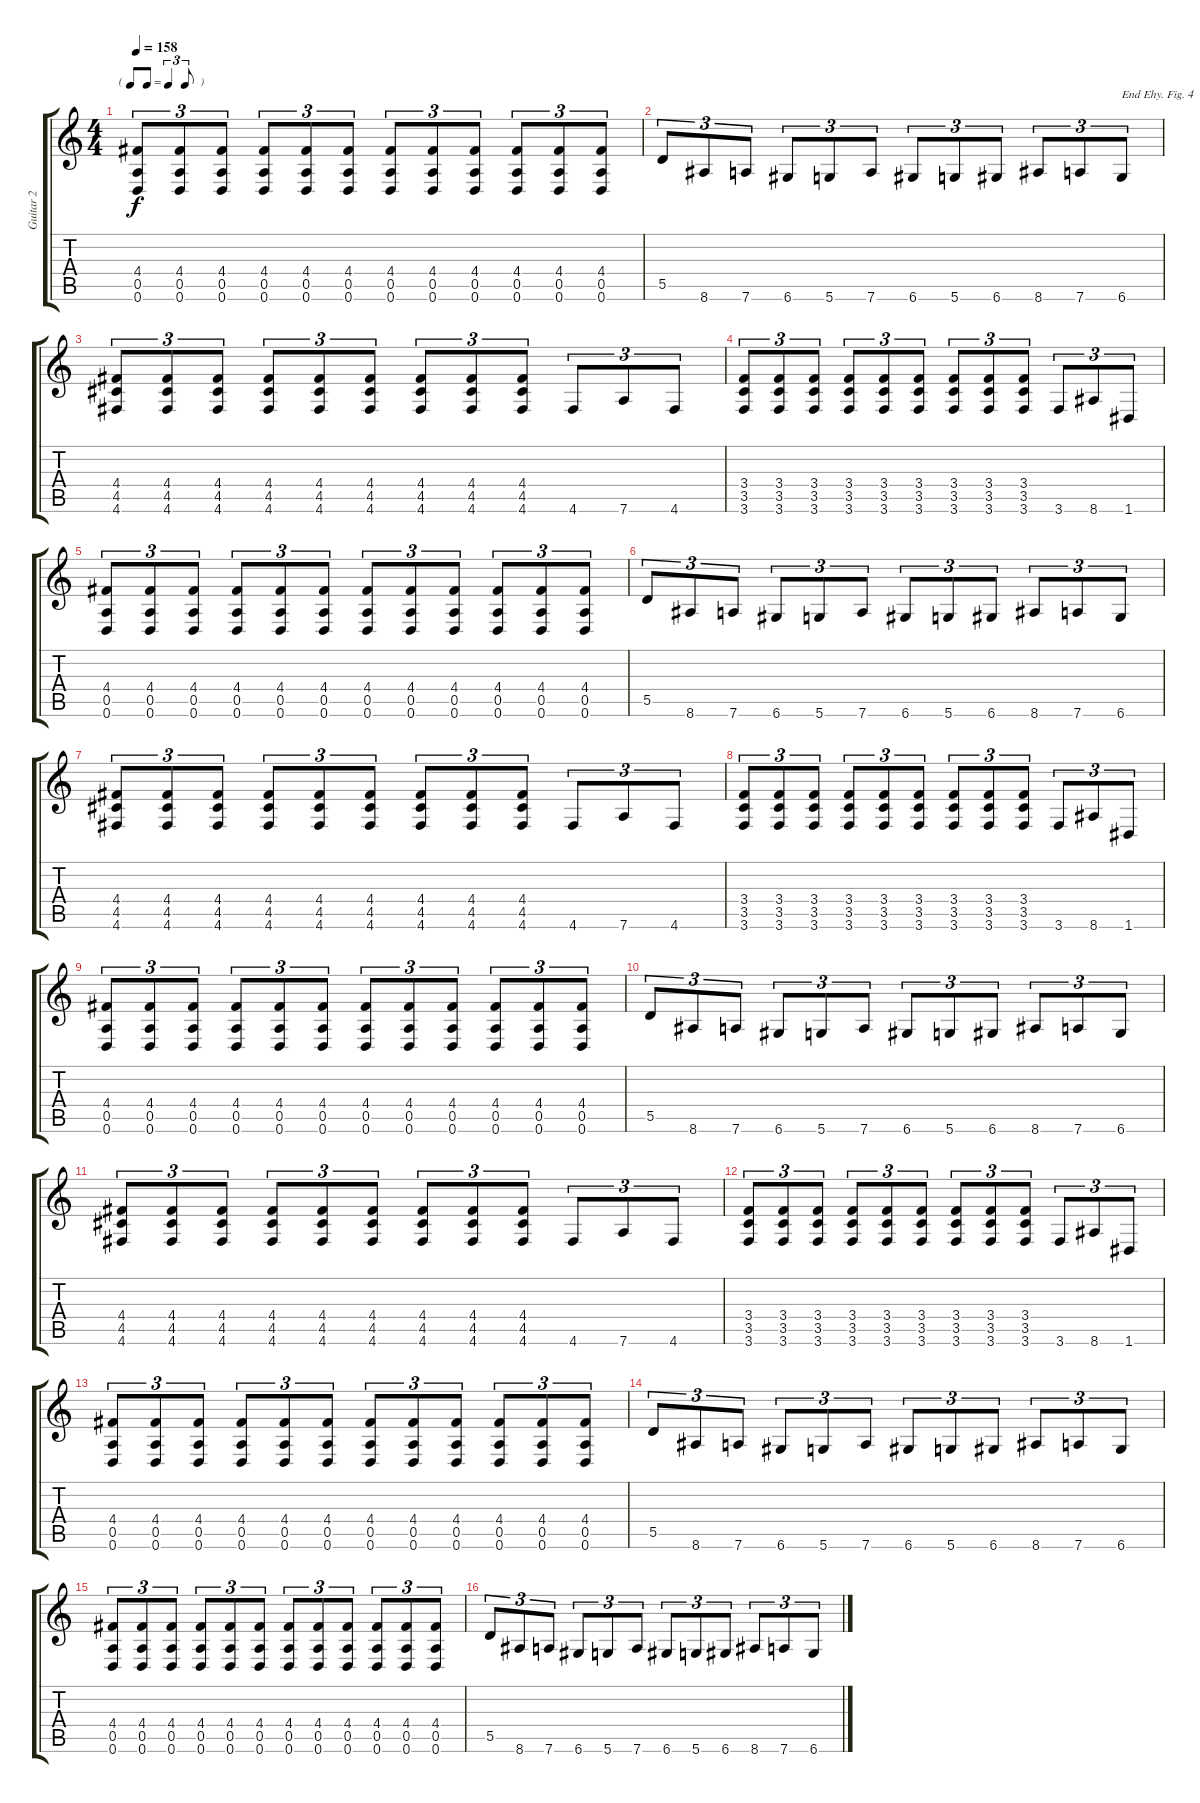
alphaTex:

\track ("Guitar 2" "Guitar 2") {instrument distortionguitar}
\staff {score tabs}
\tuning (E4 B3 G3 D3 A2 D2) {hide}
\ts (4 4)
\tf triplet8th
\tempo 158
\clef g2
\ks c
(4.4 0.5 0.6).8{tu (3 2) dy f} (4.4 0.5 0.6).8{tu (3 2)} (4.4 0.5 0.6).8{tu (3 2)} (4.4 0.5 0.6).8{tu (3 2)} (4.4 0.5 0.6).8{tu (3 2)} (4.4 0.5 0.6).8{tu (3 2)} (4.4 0.5 0.6).8{tu (3 2)} (4.4 0.5 0.6).8{tu (3 2)} (4.4 0.5 0.6).8{tu (3 2)} (4.4 0.5 0.6).8{tu (3 2)} (4.4 0.5 0.6).8{tu (3 2)} (4.4 0.5 0.6).8{tu (3 2)} |
5.5.8{tu (3 2)} 8.6.8{tu (3 2)} 7.6.8{tu (3 2)} 6.6.8{tu (3 2)} 5.6.8{tu (3 2)} 7.6.8{tu (3 2)} 6.6.8{tu (3 2)} 5.6.8{tu (3 2)} 6.6.8{tu (3 2)} 8.6.8{tu (3 2)} 7.6.8{tu (3 2)} 6.6.8{tu (3 2) txt "End Ehy. Fig. 4"} |
(4.4 4.5 4.6).8{tu (3 2)} (4.4 4.5 4.6).8{tu (3 2)} (4.4 4.5 4.6).8{tu (3 2)} (4.4 4.5 4.6).8{tu (3 2)} (4.4 4.5 4.6).8{tu (3 2)} (4.4 4.5 4.6).8{tu (3 2)} (4.4 4.5 4.6).8{tu (3 2)} (4.4 4.5 4.6).8{tu (3 2)} (4.4 4.5 4.6).8{tu (3 2)} 4.6.8{tu (3 2)} 7.6.8{tu (3 2)} 4.6.8{tu (3 2)} |
(3.4 3.5 3.6).8{tu (3 2)} (3.4 3.5 3.6).8{tu (3 2)} (3.4 3.5 3.6).8{tu (3 2)} (3.4 3.5 3.6).8{tu (3 2)} (3.4 3.5 3.6).8{tu (3 2)} (3.4 3.5 3.6).8{tu (3 2)} (3.4 3.5 3.6).8{tu (3 2)} (3.4 3.5 3.6).8{tu (3 2)} (3.4 3.5 3.6).8{tu (3 2)} 3.6.8{tu (3 2)} 8.6.8{tu (3 2)} 1.6.8{tu (3 2)} |
(4.4 0.5 0.6).8{tu (3 2)} (4.4 0.5 0.6).8{tu (3 2)} (4.4 0.5 0.6).8{tu (3 2)} (4.4 0.5 0.6).8{tu (3 2)} (4.4 0.5 0.6).8{tu (3 2)} (4.4 0.5 0.6).8{tu (3 2)} (4.4 0.5 0.6).8{tu (3 2)} (4.4 0.5 0.6).8{tu (3 2)} (4.4 0.5 0.6).8{tu (3 2)} (4.4 0.5 0.6).8{tu (3 2)} (4.4 0.5 0.6).8{tu (3 2)} (4.4 0.5 0.6).8{tu (3 2)} |
5.5.8{tu (3 2)} 8.6.8{tu (3 2)} 7.6.8{tu (3 2)} 6.6.8{tu (3 2)} 5.6.8{tu (3 2)} 7.6.8{tu (3 2)} 6.6.8{tu (3 2)} 5.6.8{tu (3 2)} 6.6.8{tu (3 2)} 8.6.8{tu (3 2)} 7.6.8{tu (3 2)} 6.6.8{tu (3 2)} |
(4.4 4.5 4.6).8{tu (3 2)} (4.4 4.5 4.6).8{tu (3 2)} (4.4 4.5 4.6).8{tu (3 2)} (4.4 4.5 4.6).8{tu (3 2)} (4.4 4.5 4.6).8{tu (3 2)} (4.4 4.5 4.6).8{tu (3 2)} (4.4 4.5 4.6).8{tu (3 2)} (4.4 4.5 4.6).8{tu (3 2)} (4.4 4.5 4.6).8{tu (3 2)} 4.6.8{tu (3 2)} 7.6.8{tu (3 2)} 4.6.8{tu (3 2)} |
(3.4 3.5 3.6).8{tu (3 2)} (3.4 3.5 3.6).8{tu (3 2)} (3.4 3.5 3.6).8{tu (3 2)} (3.4 3.5 3.6).8{tu (3 2)} (3.4 3.5 3.6).8{tu (3 2)} (3.4 3.5 3.6).8{tu (3 2)} (3.4 3.5 3.6).8{tu (3 2)} (3.4 3.5 3.6).8{tu (3 2)} (3.4 3.5 3.6).8{tu (3 2)} 3.6.8{tu (3 2)} 8.6.8{tu (3 2)} 1.6.8{tu (3 2)} |
(4.4 0.5 0.6).8{tu (3 2)} (4.4 0.5 0.6).8{tu (3 2)} (4.4 0.5 0.6).8{tu (3 2)} (4.4 0.5 0.6).8{tu (3 2)} (4.4 0.5 0.6).8{tu (3 2)} (4.4 0.5 0.6).8{tu (3 2)} (4.4 0.5 0.6).8{tu (3 2)} (4.4 0.5 0.6).8{tu (3 2)} (4.4 0.5 0.6).8{tu (3 2)} (4.4 0.5 0.6).8{tu (3 2)} (4.4 0.5 0.6).8{tu (3 2)} (4.4 0.5 0.6).8{tu (3 2)} |
5.5.8{tu (3 2)} 8.6.8{tu (3 2)} 7.6.8{tu (3 2)} 6.6.8{tu (3 2)} 5.6.8{tu (3 2)} 7.6.8{tu (3 2)} 6.6.8{tu (3 2)} 5.6.8{tu (3 2)} 6.6.8{tu (3 2)} 8.6.8{tu (3 2)} 7.6.8{tu (3 2)} 6.6.8{tu (3 2)} |
(4.4 4.5 4.6).8{tu (3 2)} (4.4 4.5 4.6).8{tu (3 2)} (4.4 4.5 4.6).8{tu (3 2)} (4.4 4.5 4.6).8{tu (3 2)} (4.4 4.5 4.6).8{tu (3 2)} (4.4 4.5 4.6).8{tu (3 2)} (4.4 4.5 4.6).8{tu (3 2)} (4.4 4.5 4.6).8{tu (3 2)} (4.4 4.5 4.6).8{tu (3 2)} 4.6.8{tu (3 2)} 7.6.8{tu (3 2)} 4.6.8{tu (3 2)} |
(3.4 3.5 3.6).8{tu (3 2)} (3.4 3.5 3.6).8{tu (3 2)} (3.4 3.5 3.6).8{tu (3 2)} (3.4 3.5 3.6).8{tu (3 2)} (3.4 3.5 3.6).8{tu (3 2)} (3.4 3.5 3.6).8{tu (3 2)} (3.4 3.5 3.6).8{tu (3 2)} (3.4 3.5 3.6).8{tu (3 2)} (3.4 3.5 3.6).8{tu (3 2)} 3.6.8{tu (3 2)} 8.6.8{tu (3 2)} 1.6.8{tu (3 2)} |
(4.4 0.5 0.6).8{tu (3 2)} (4.4 0.5 0.6).8{tu (3 2)} (4.4 0.5 0.6).8{tu (3 2)} (4.4 0.5 0.6).8{tu (3 2)} (4.4 0.5 0.6).8{tu (3 2)} (4.4 0.5 0.6).8{tu (3 2)} (4.4 0.5 0.6).8{tu (3 2)} (4.4 0.5 0.6).8{tu (3 2)} (4.4 0.5 0.6).8{tu (3 2)} (4.4 0.5 0.6).8{tu (3 2)} (4.4 0.5 0.6).8{tu (3 2)} (4.4 0.5 0.6).8{tu (3 2)} |
5.5.8{tu (3 2)} 8.6.8{tu (3 2)} 7.6.8{tu (3 2)} 6.6.8{tu (3 2)} 5.6.8{tu (3 2)} 7.6.8{tu (3 2)} 6.6.8{tu (3 2)} 5.6.8{tu (3 2)} 6.6.8{tu (3 2)} 8.6.8{tu (3 2)} 7.6.8{tu (3 2)} 6.6.8{tu (3 2)} |
(4.4 0.5 0.6).8{tu (3 2)} (4.4 0.5 0.6).8{tu (3 2)} (4.4 0.5 0.6).8{tu (3 2)} (4.4 0.5 0.6).8{tu (3 2)} (4.4 0.5 0.6).8{tu (3 2)} (4.4 0.5 0.6).8{tu (3 2)} (4.4 0.5 0.6).8{tu (3 2)} (4.4 0.5 0.6).8{tu (3 2)} (4.4 0.5 0.6).8{tu (3 2)} (4.4 0.5 0.6).8{tu (3 2)} (4.4 0.5 0.6).8{tu (3 2)} (4.4 0.5 0.6).8{tu (3 2)} |
5.5.8{tu (3 2)} 8.6.8{tu (3 2)} 7.6.8{tu (3 2)} 6.6.8{tu (3 2)} 5.6.8{tu (3 2)} 7.6.8{tu (3 2)} 6.6.8{tu (3 2)} 5.6.8{tu (3 2)} 6.6.8{tu (3 2)} 8.6.8{tu (3 2)} 7.6.8{tu (3 2)} 6.6.8{tu (3 2)}
